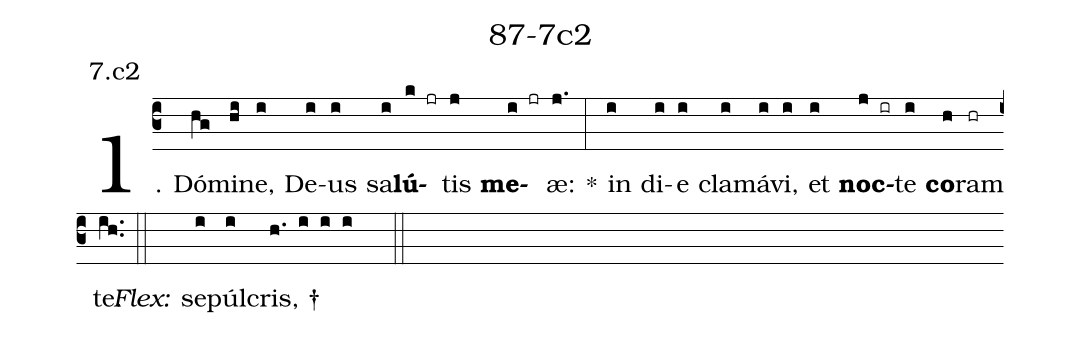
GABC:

name: 87-7c2;
annotation: 7.c2;
%%
(c3)1. Dó(hg)mi(hi)ne,(i) De(i)us(i) sa(i)<b>lú</b>(k jr)tis(j) <b>me</b>(i jr)æ:(j.) *(:) in(i) di(i)e(i) cla(i)má(i)vi,(i) et(i) <b>noc</b>(j ir)te(i) <b>co</b>(h)ram(hr) te.(ih..) (::)
<i>Flex:</i>()  se(i)púl(i)cris, †(h. i i i  ::)
